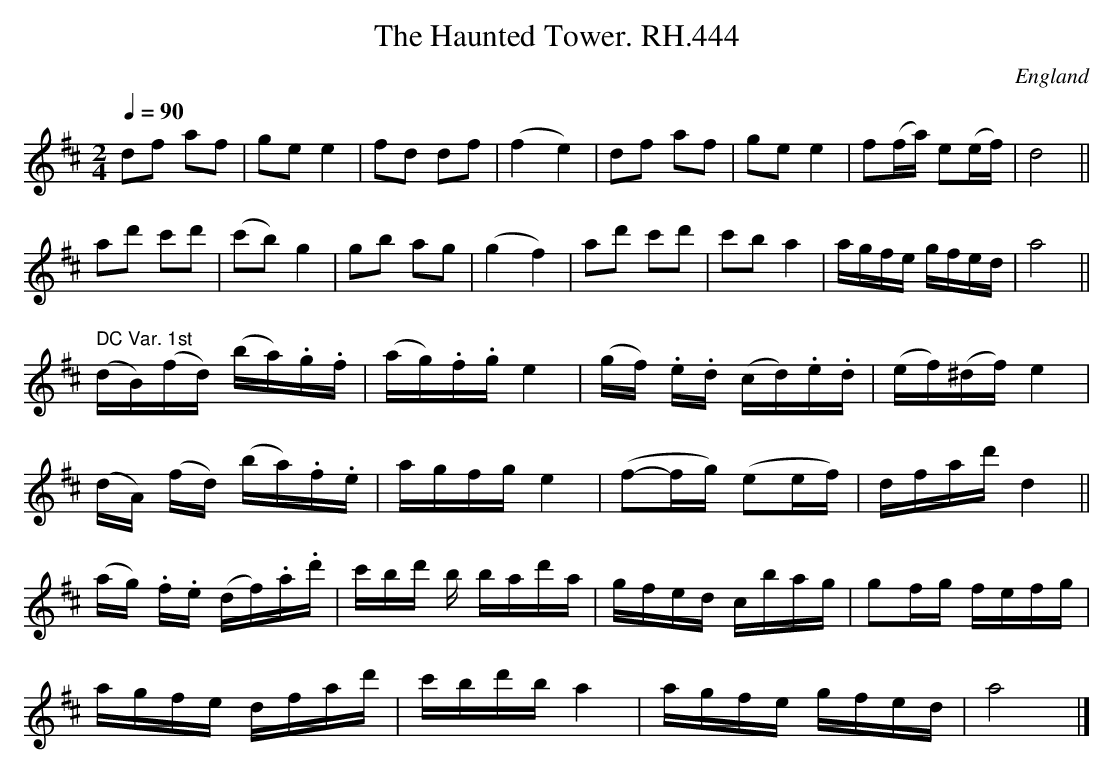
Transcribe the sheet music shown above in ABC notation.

X:1
T:Haunted Tower. RH.444, The
O:England
M:2/4
L:1/16
Q:1/4=90
K:D
d2f2 a2f2|g2e2 e4|f2d2 d2f2|(f4 e4)|\
d2f2 a2f2|g2e2 e4|f2(fa) e2(ef)|d8||
a2d'2 c'2d'2|(c'2b2) g4|g2b2 a2g2|\
(g4 f4)|a2d'2 c'2d'2|c'2b2 a4|agfe gfed|a8||
" DC Var. 1st"\
(dB)(fd) (ba).g.f|(ag).f.g e4|\
(gf) .e.d (cd).e.d|(ef)(^df) e4|
(dA) (fd) (ba).f.e|agfg e4|\
(f2-fg) (e2ef)|dfad' d4||
(ag) .f.e (df).a.d'|c'bd' b bad'a|\
gfed cbag|g2fg fefg|
agfe dfad'|c'bd'b a4|agfe gfed|a8|]
